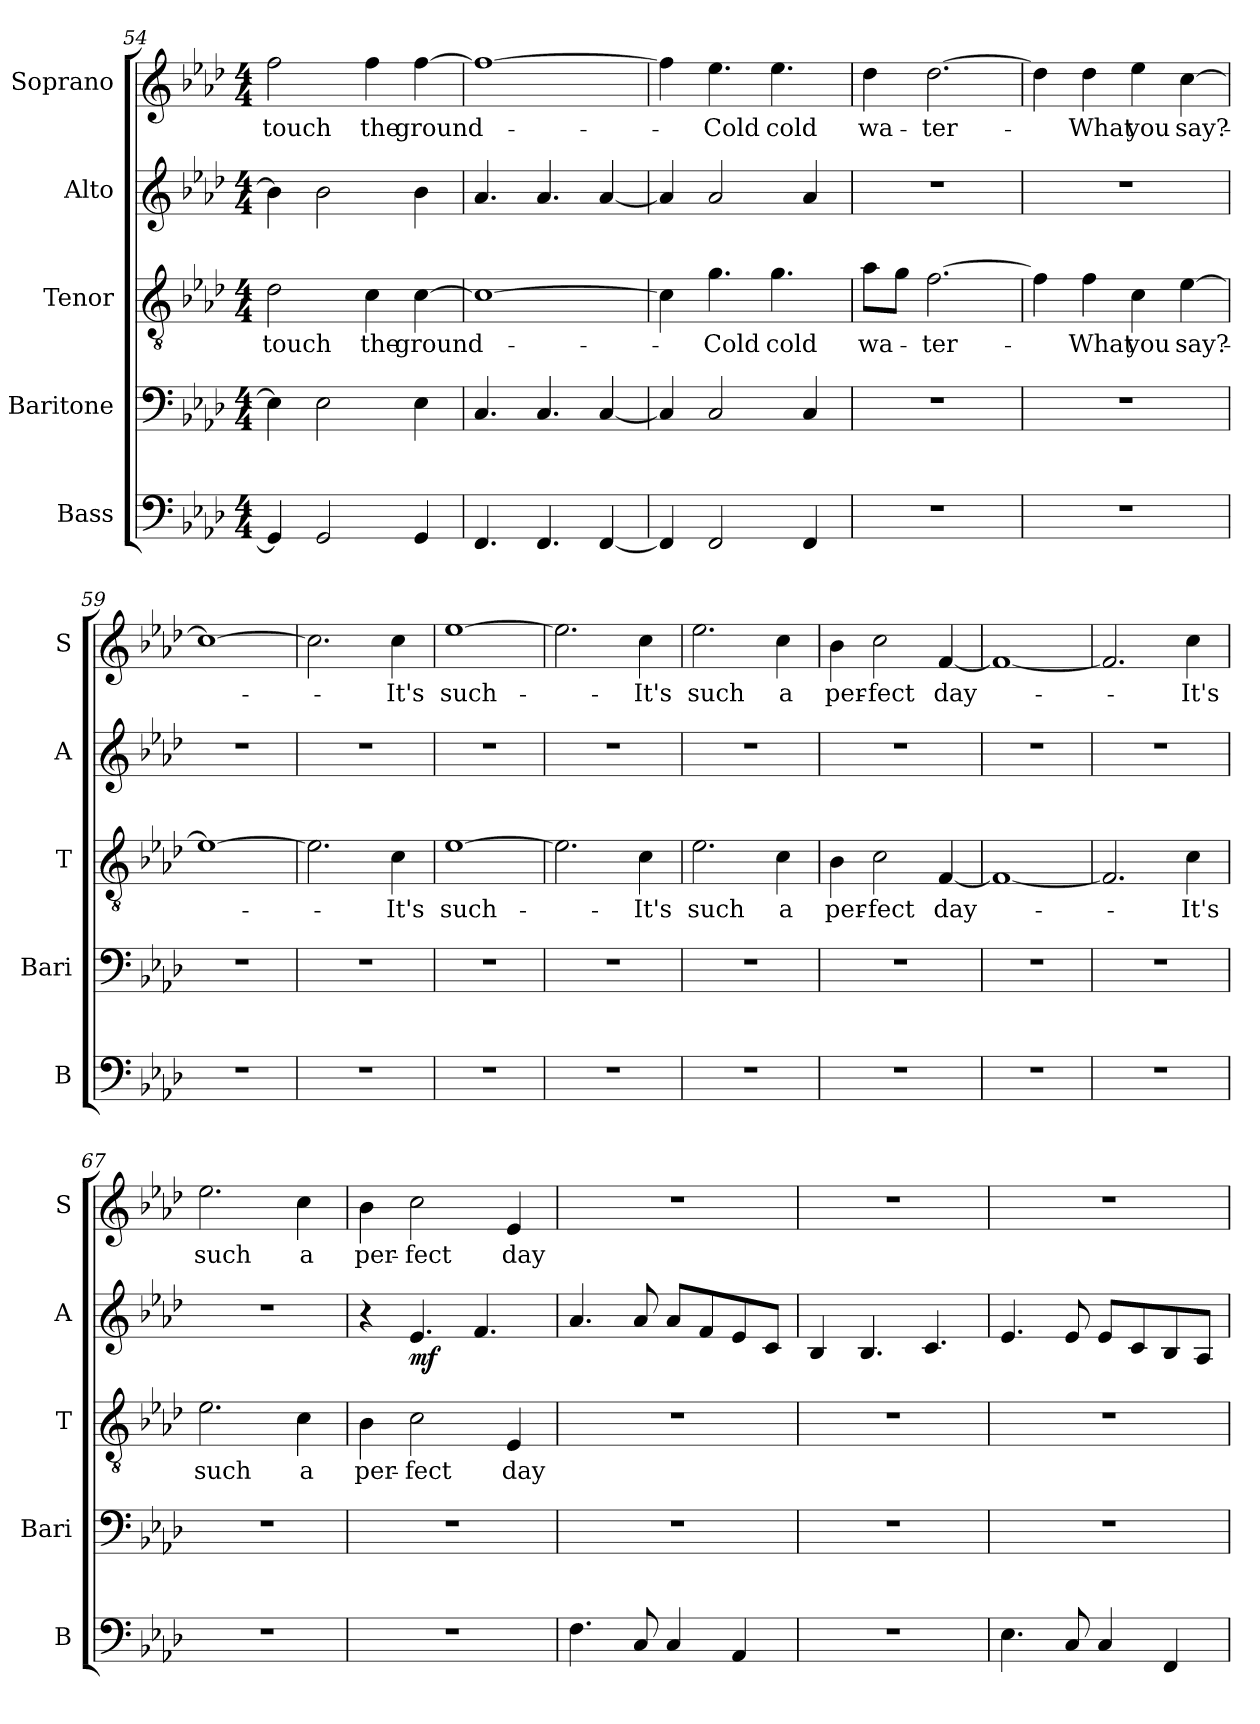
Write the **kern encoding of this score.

**kern	**kern	**kern	**text	**kern	**dynam	**kern	**text
*part5	*part4	*part3	*part3	*part2	*part2	*part1	*part1
*staff5	*staff4	*staff3	*staff3	*staff2	*staff2	*staff1	*staff1
*I"Bass	*I"Baritone	*I"Tenor	*	*I"Alto	*	*I"Soprano	*
*I'B	*I'Bari	*I'T	*	*I'A	*	*I'S	*
*clefF4	*clefF4	*clefGv2	*	*clefG2	*	*clefG2	*
*k[b-e-a-d-]	*k[b-e-a-d-]	*k[b-e-a-d-]	*	*k[b-e-a-d-]	*	*k[b-e-a-d-]	*
*M4/4	*M4/4	*M4/4	*	*M4/4	*	*M4/4	*
=54	=54	=54	=54	=54	=54	=54	=54
!	!	!	!LO:LY:b	!	!	!	!LO:LY:b
4GG/]	4E-\]	2d-\	touch	4b-\]	.	2ff\	touch
2GG/	2E-\	.	.	2b-\	.	.	.
!	!	!	!LO:LY:b	!	!	!	!LO:LY:b
.	.	4c\	the	.	.	4ff\	the
!	!	!	!LO:LY:b	!	!	!	!LO:LY:b
4GG/	4E-\	[4c\	ground-	4b-\	.	[4ff\	ground-
=55	=55	=55	=55	=55	=55	=55	=55
4.FF/	4.C/	1c_	.	4.a-/	.	1ff_	.
4.FF/	4.C/	.	.	4.a-/	.	.	.
[4FF/	[4C/	.	.	[4a-/	.	.	.
=56	=56	=56	=56	=56	=56	=56	=56
4FF/]	4C/]	4c\]	.	4a-/]	.	4ff\]	.
!	!	!	!LO:LY:b	!	!	!	!LO:LY:b
2FF/	2C/	4.g\	-Cold	2a-/	.	4.ee-\	-Cold
!	!	!	!LO:LY:b	!	!	!	!LO:LY:b
.	.	4.g\	cold	.	.	4.ee-\	cold
4FF/	4C/	.	.	4a-/	.	.	.
=57	=57	=57	=57	=57	=57	=57	=57
!	!	!	!LO:LY:b	!	!	!	!LO:LY:b
1r	1r	8a-\L	wa-	1r	.	4dd-\	wa-
.	.	8g\J	.	.	.	.	.
!	!	!	!LO:LY:b	!	!	!	!LO:LY:b
.	.	[2.f\	-ter-	.	.	[2.dd-\	-ter-
=58	=58	=58	=58	=58	=58	=58	=58
1r	1r	4f\]	.	1r	.	4dd-\]	.
!	!	!	!LO:LY:b	!	!	!	!LO:LY:b
.	.	4f\	-What	.	.	4dd-\	-What
!	!	!	!LO:LY:b	!	!	!	!LO:LY:b
.	.	4c\	you	.	.	4ee-\	you
!	!	!	!LO:LY:b	!	!	!	!LO:LY:b
.	.	[4e-\	say?-	.	.	[4cc\	say?-
!!LO:PB:g=z
=59	=59	=59	=59	=59	=59	=59	=59
1r	1r	1e-_	.	1r	.	1cc_	.
=60	=60	=60	=60	=60	=60	=60	=60
1r	1r	2.e-\]	.	1r	.	2.cc\]	.
!	!	!	!LO:LY:b	!	!	!	!LO:LY:b
.	.	4c\	-It's	.	.	4cc\	-It's
=61	=61	=61	=61	=61	=61	=61	=61
!	!	!	!LO:LY:b	!	!	!	!LO:LY:b
1r	1r	[1e-	such-	1r	.	[1ee-	such-
=62	=62	=62	=62	=62	=62	=62	=62
1r	1r	2.e-\]	.	1r	.	2.ee-\]	.
!	!	!	!LO:LY:b	!	!	!	!LO:LY:b
.	.	4c\	-It's	.	.	4cc\	-It's
=63	=63	=63	=63	=63	=63	=63	=63
!	!	!	!LO:LY:b	!	!	!	!LO:LY:b
1r	1r	2.e-\	such	1r	.	2.ee-\	such
!	!	!	!LO:LY:b	!	!	!	!LO:LY:b
.	.	4c\	a	.	.	4cc\	a
=64	=64	=64	=64	=64	=64	=64	=64
!	!	!	!LO:LY:b	!	!	!	!LO:LY:b
1r	1r	4B-\	per-	1r	.	4b-\	per-
!	!	!	!LO:LY:b	!	!	!	!LO:LY:b
.	.	2c\	-fect	.	.	2cc\	-fect
!	!	!	!LO:LY:b	!	!	!	!LO:LY:b
.	.	[4F/	day-	.	.	[4f/	day-
=65	=65	=65	=65	=65	=65	=65	=65
1r	1r	1F_	.	1r	.	1f_	.
=66	=66	=66	=66	=66	=66	=66	=66
1r	1r	2.F/]	.	1r	.	2.f/]	.
!	!	!	!LO:LY:b	!	!	!	!LO:LY:b
.	.	4c\	-It's	.	.	4cc\	-It's
=67	=67	=67	=67	=67	=67	=67	=67
!	!	!	!LO:LY:b	!	!	!	!LO:LY:b
1r	1r	2.e-\	such	1r	.	2.ee-\	such
!	!	!	!LO:LY:b	!	!	!	!LO:LY:b
.	.	4c\	a	.	.	4cc\	a
!!LO:LB:g=z
=68	=68	=68	=68	=68	=68	=68	=68
!	!	!	!LO:LY:b	!	!	!	!LO:LY:b
1r	1r	4B-\	per-	4r	.	4b-\	per-
!	!	!	!LO:LY:b	!	!LO:DY:b	!	!LO:LY:b
.	.	2c\	-fect	4.e-/	mf	2cc\	-fect
.	.	.	.	4.f/	.	.	.
!	!	!	!LO:LY:b	!	!	!	!LO:LY:b
.	.	4E-/	day	.	.	4e-/	day
=69	=69	=69	=69	=69	=69	=69	=69
4.F\	1r	1r	.	4.a-/	.	1r	.
8C/	.	.	.	8a-/	.	.	.
4C/	.	.	.	8a-/L	.	.	.
.	.	.	.	8f/	.	.	.
4AA-/	.	.	.	8e-/	.	.	.
.	.	.	.	8c/J	.	.	.
=70	=70	=70	=70	=70	=70	=70	=70
1r	1r	1r	.	4B-/	.	1r	.
.	.	.	.	4.B-/	.	.	.
.	.	.	.	4.c/	.	.	.
=71	=71	=71	=71	=71	=71	=71	=71
4.E-\	1r	1r	.	4.e-/	.	1r	.
8C/	.	.	.	8e-/	.	.	.
4C/	.	.	.	8e-/L	.	.	.
.	.	.	.	8c/	.	.	.
4FF/	.	.	.	8B-/	.	.	.
.	.	.	.	8A-/J	.	.	.
=	=	=	=	=	=	=	=
*-	*-	*-	*-	*-	*-	*-	*-
